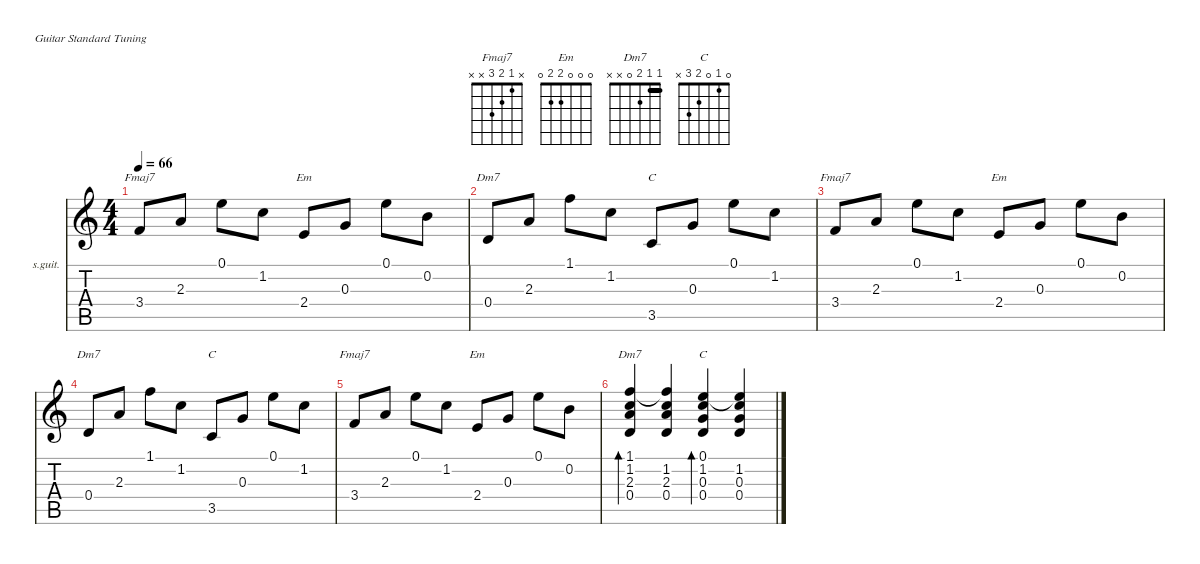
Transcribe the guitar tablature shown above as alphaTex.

\defaultSystemsLayout 4
\hideDynamics
\bracketExtendMode nobrackets
\firstSystemTrackNameOrientation horizontal
\otherSystemsTrackNameOrientation horizontal
\extendBarLines
\track ("guitar" "s.guit.") {solo instrument acousticguitarsteel}
\staff {score tabs}
\tuning (E4 B3 G3 D3 A2 E2)
\chord ("Fmaj7" x 1 2 3 x x)
\chord ("Em" 0 0 0 2 2 0)
\chord ("Dm7" 1 1 2 0 x x) {barre 1}
\chord ("C" 0 1 0 2 3 x)
\ts (4 4)
\tempo 66
\clef g2
\ks c
3.4.8{ch "Fmaj7" dy f} 2.3.8 0.1.8 1.2.8 2.4.8{ch "Em"} 0.3.8 0.1.8 0.2.8 |
0.4.8{ch "Dm7"} 2.3.8 1.1.8 1.2.8 3.5.8{ch "C"} 0.3.8 0.1.8 1.2.8 |
3.4.8{ch "Fmaj7"} 2.3.8 0.1.8 1.2.8 2.4.8{ch "Em"} 0.3.8 0.1.8 0.2.8 |
0.4.8{ch "Dm7"} 2.3.8 1.1.8 1.2.8 3.5.8{ch "C"} 0.3.8 0.1.8 1.2.8 |
3.4.8{ch "Fmaj7"} 2.3.8 0.1.8 1.2.8 2.4.8{ch "Em"} 0.3.8 0.1.8 0.2.8 |
(1.1 1.2 2.3 0.4).4{bd 120 ch "Dm7"} (1.1{t} 1.2 2.3 0.4).4 (0.1 1.2 0.3 0.4).4{bd 480 ch "C"} (0.1{t} 1.2 0.3 0.4).4
